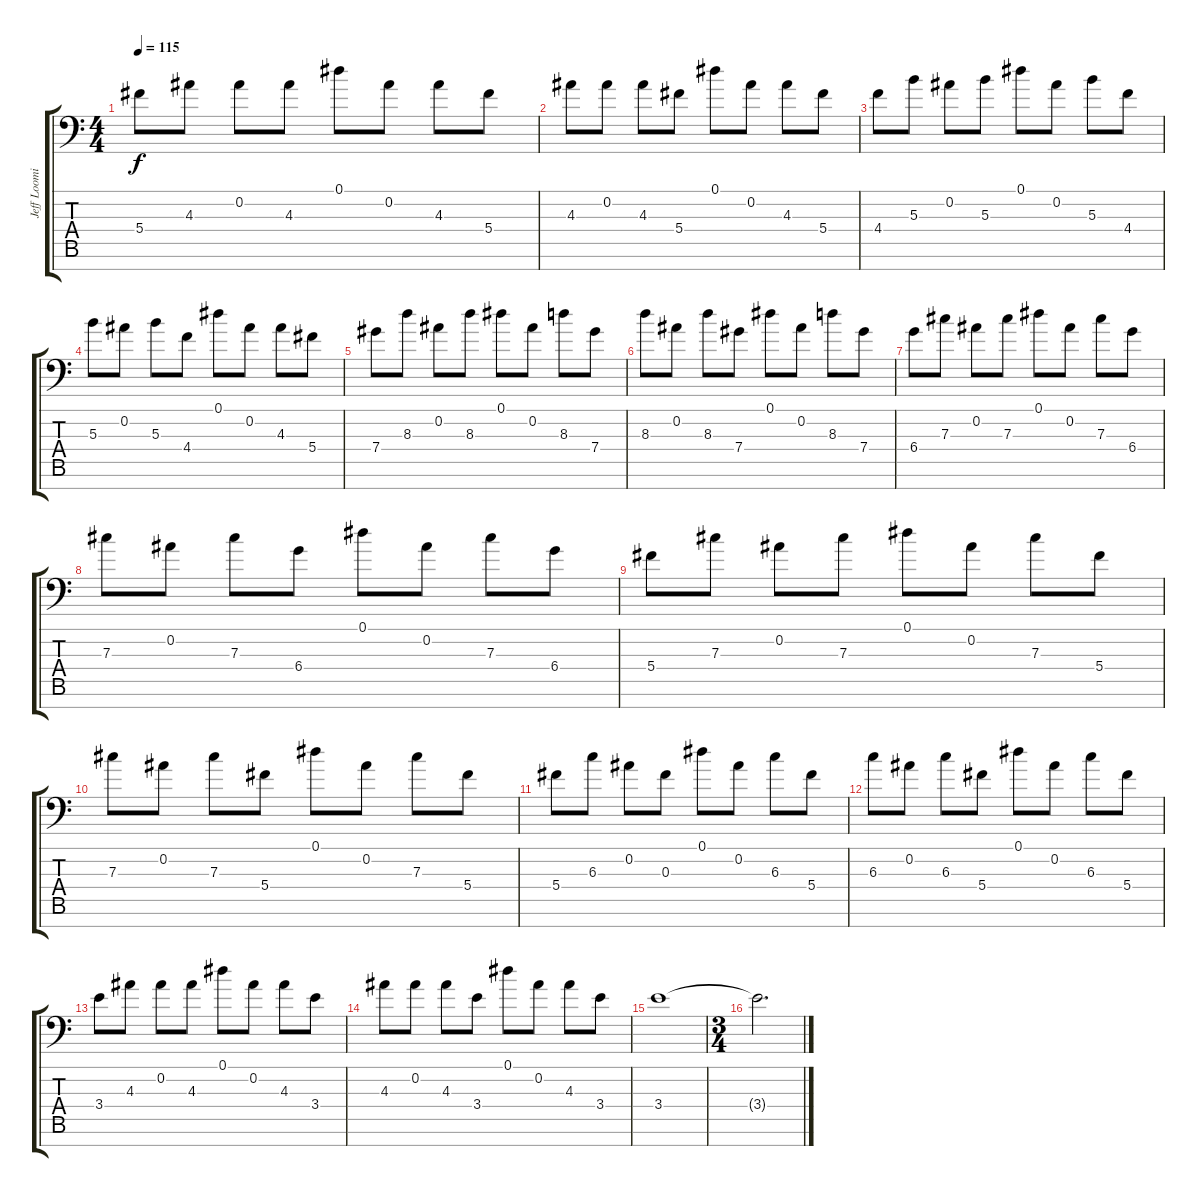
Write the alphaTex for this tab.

\track ("Jeff Loomis & Steve Smyth (Acoustic Rhy " "Jeff Loomi") {instrument acousticguitarsteel}
\staff {score tabs}
\tuning (Eb4 Bb3 Gb3 Db3 Ab2 Eb2 Bb1) {hide}
\ts (4 4)
\tempo 115
\clef f4
\ks c
5.4.8{dy f} 4.3.8 0.2.8 4.3.8 0.1.8 0.2.8 4.3.8 5.4.8 |
4.3.8 0.2.8 4.3.8 5.4.8 0.1.8 0.2.8 4.3.8 5.4.8 |
4.4.8 5.3.8 0.2.8 5.3.8 0.1.8 0.2.8 5.3.8 4.4.8 |
5.3.8 0.2.8 5.3.8 4.4.8 0.1.8 0.2.8 4.3.8 5.4.8 |
7.4.8 8.3.8 0.2.8 8.3.8 0.1.8 0.2.8 8.3.8 7.4.8 |
8.3.8 0.2.8 8.3.8 7.4.8 0.1.8 0.2.8 8.3.8 7.4.8 |
6.4.8 7.3.8 0.2.8 7.3.8 0.1.8 0.2.8 7.3.8 6.4.8 |
7.3.8 0.2.8 7.3.8 6.4.8 0.1.8 0.2.8 7.3.8 6.4.8 |
5.4.8 7.3.8 0.2.8 7.3.8 0.1.8 0.2.8 7.3.8 5.4.8 |
7.3.8 0.2.8 7.3.8 5.4.8 0.1.8 0.2.8 7.3.8 5.4.8 |
5.4.8 6.3.8 0.2.8 0.3.8 0.1.8 0.2.8 6.3.8 5.4.8 |
6.3.8 0.2.8 6.3.8 5.4.8 0.1.8 0.2.8 6.3.8 5.4.8 |
3.4.8 4.3.8 0.2.8 4.3.8 0.1.8 0.2.8 4.3.8 3.4.8 |
4.3.8 0.2.8 4.3.8 3.4.8 0.1.8 0.2.8 4.3.8 3.4.8 |
3.4.1 |
\ts (3 4)
3.4{t}.2{d}
